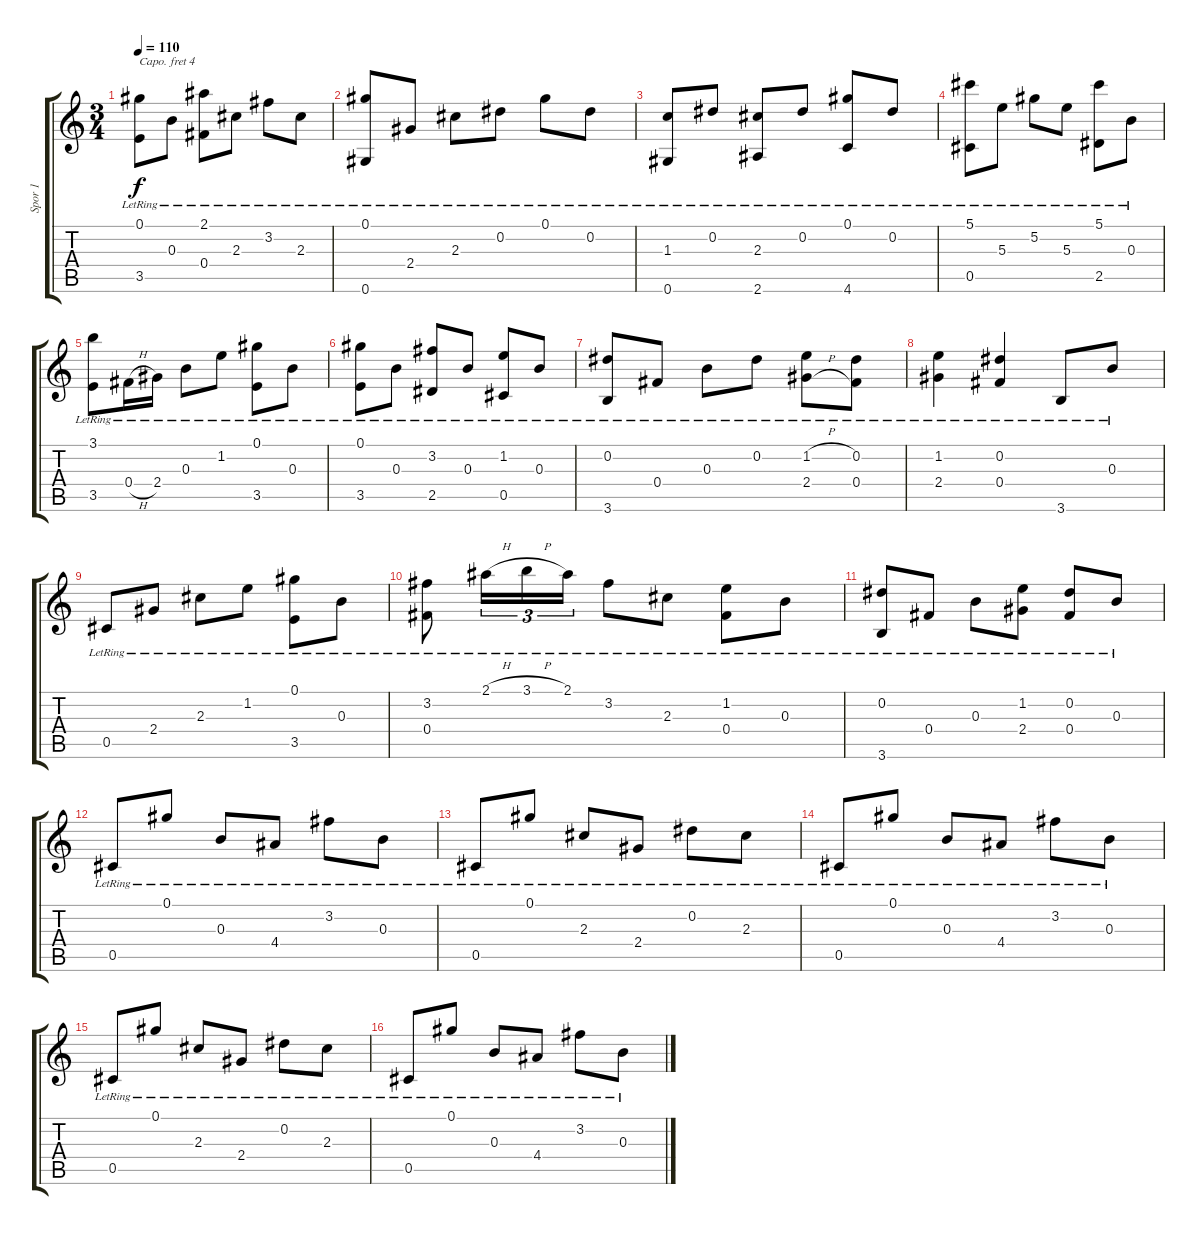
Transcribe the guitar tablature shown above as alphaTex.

\track ("Spor 1" "Spor 1") {instrument acousticguitarnylon}
\staff {score tabs}
\capo 4
\tuning (E4 B3 G3 D3 A2 E2) {hide}
\ts (3 4)
\tempo 110
\clef g2
\ks c
(0.1{lr} 3.5{lr}).8{dy f} 0.3{lr}.8 (2.1{lr} 0.4{lr}).8 2.3{lr}.8 3.2{lr}.8 2.3{lr}.8 |
(0.1{lr} 0.6{lr}).8 2.4{lr}.8 2.3{lr}.8 0.2{lr}.8 0.1{lr}.8 0.2{lr}.8 |
(1.3{lr} 0.6{lr}).8 0.2{lr}.8 (2.3{lr} 2.6{lr}).8 0.2{lr}.8 (0.1{lr} 4.6{lr}).8 0.2{lr}.8 |
(5.1{lr} 0.5{lr}).8 5.3{lr}.8 5.2{lr}.8 5.3{lr}.8 (5.1{lr} 2.5{lr}).8 0.3{lr}.8 |
(3.1{lr} 3.5{lr}).8 0.4{h lr}.16 2.4{lr}.16 0.3{lr}.8 1.2{lr}.8 (0.1{lr} 3.5{lr}).8 0.3{lr}.8 |
(0.1{lr} 3.5{lr}).8 0.3{lr}.8 (3.2{lr} 2.5{lr}).8 0.3{lr}.8 (1.2{lr} 0.5{lr}).8 0.3{lr}.8 |
(0.2{lr} 3.6{lr}).8 0.4{lr}.8 0.3{lr}.8 0.2{lr}.8 (1.2{h lr} 2.4{h lr}).8 (0.2{lr} 0.4{lr}).8 |
(1.2{lr} 2.4{lr}).4 (0.2{lr} 0.4{lr}).4 3.6{lr}.8 0.3{lr}.8 |
0.5{lr}.8 2.4{lr}.8 2.3{lr}.8 1.2{lr}.8 (0.1{lr} 3.5{lr}).8 0.3{lr}.8 |
(3.2{lr} 0.4{lr}).8 2.1{h lr}.16{tu (3 2)} 3.1{h lr}.16{tu (3 2)} 2.1{lr}.16{tu (3 2)} 3.2{lr}.8 2.3{lr}.8 (1.2{lr} 0.4{lr}).8 0.3{lr}.8 |
(0.2{lr} 3.6{lr}).8 0.4{lr}.8 0.3{lr}.8 (1.2{lr} 2.4{lr}).8 (0.2{lr} 0.4{lr}).8 0.3{lr}.8 |
0.5{lr}.8 0.1{lr}.8 0.3{lr}.8 4.4{lr}.8 3.2{lr}.8 0.3{lr}.8 |
0.5{lr}.8 0.1{lr}.8 2.3{lr}.8 2.4{lr}.8 0.2{lr}.8 2.3{lr}.8 |
0.5{lr}.8 0.1{lr}.8 0.3{lr}.8 4.4{lr}.8 3.2{lr}.8 0.3{lr}.8 |
0.5{lr}.8 0.1{lr}.8 2.3{lr}.8 2.4{lr}.8 0.2{lr}.8 2.3{lr}.8 |
0.5{lr}.8 0.1{lr}.8 0.3{lr}.8 4.4{lr}.8 3.2{lr}.8 0.3{lr}.8
